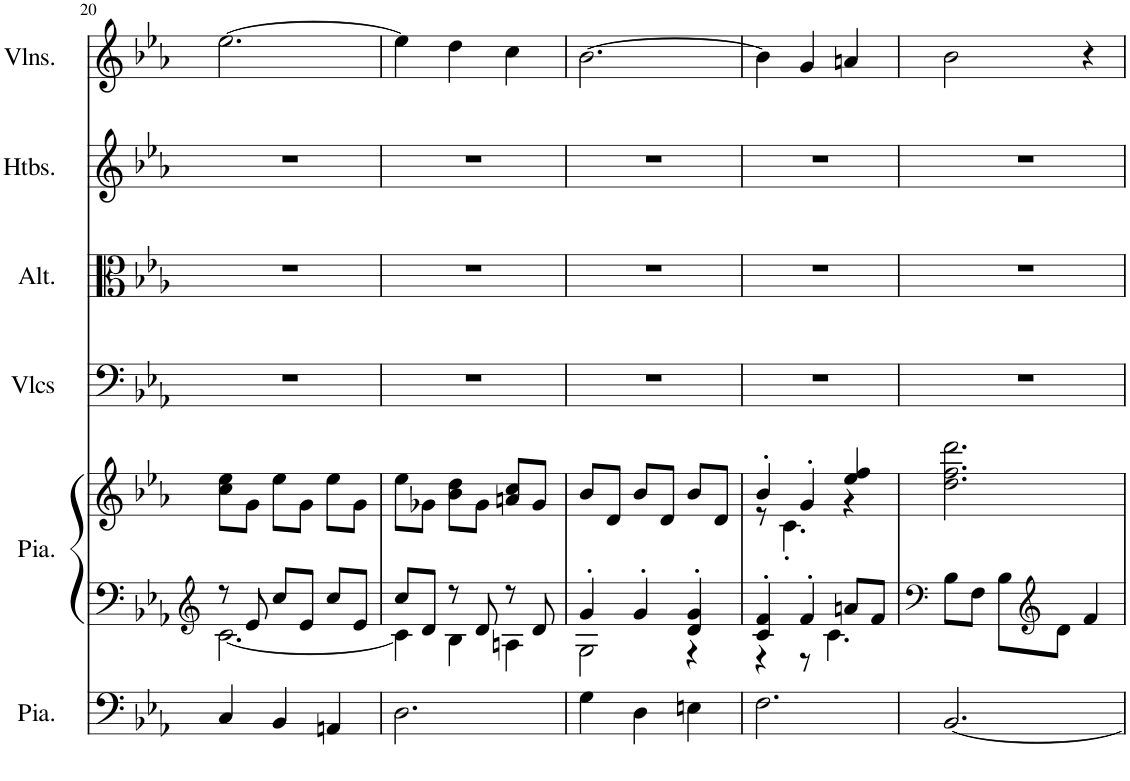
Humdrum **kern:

**kern	**kern	**kern	**kern	**kern	**kern	**kern
*part6	*part5	*part5	*part4	*part3	*part2	*part1
*staff7	*staff6	*staff5	*staff4	*staff3	*staff2	*staff1
*I"Piano, Pedals	*I"Piano, Organ	*	*I"Violoncelles, Bass	*I"Altos, Tenor	*I"Hautbois, Alto	*I"Violons, Soprano
*I'Pia.	*I'Pia.	*	*I'Vlcs	*I'Alt.	*I'Htbs.	*I'Vlns.
!!LO:PB:g=z
*clefF4	*clefG2	*clefG2	*clefF4	*clefC3	*clefG2	*clefG2
*k[b-e-a-]	*k[b-e-a-]	*k[b-e-a-]	*k[b-e-a-]	*k[b-e-a-]	*k[b-e-a-]	*k[b-e-a-]
*M3/4	*M3/4	*M3/4	*M3/4	*M3/4	*M3/4	*M3/4
=20	=20	=20	=20	=20	=20	=20
*	*^	*	*	*	*	*
4C/	8r	[2.c\	8cc\ 8ee-\L	2.r	2.r	2.r	[2.ee-\
.	8e-/	.	8g\J	.	.	.	.
4BB-/	8cc/L	.	8ee-\L	.	.	.	.
.	8e-/J	.	8g\J	.	.	.	.
4AAn/	8cc/L	.	8ee-\L	.	.	.	.
.	8e-/J	.	8g\J	.	.	.	.
=21	=21	=21	=21	=21	=21	=21	=21
2.D\	8cc/L	4c\]	8ee-\L	2.r	2.r	2.r	4ee-\]
.	8d/J	.	8g-X\J	.	.	.	.
.	8r	4B-\	8b-\ 8dd\L	.	.	.	4dd\
.	8d/	.	8g-\J	.	.	.	.
.	8r	4An\	8an/ 8cc/L	.	.	.	4cc\
.	8d/	.	8g-/J	.	.	.	.
=22	=22	=22	=22	=22	=22	=22	=22
4G\	4g'/	2G\	8b-/L	2.r	2.r	2.r	[2.b-\
.	.	.	8d/J	.	.	.	.
4D\	4g'/	.	8b-/L	.	.	.	.
.	.	.	8d/J	.	.	.	.
4En\	4d/' 4g/'	4r	8b-/L	.	.	.	.
.	.	.	8d/J	.	.	.	.
=23	=23	=23	=23	=23	=23	=23	=23
*	*	*	*^	*	*	*	*
2.F\	4c/' 4f/'	4r	4b-'/	8r	2.r	2.r	2.r	4b-\]
.	.	.	.	4.c'\	.	.	.	.
.	4f'/	8r	4g'/	.	.	.	.	4g/
.	.	4.c\	.	.	.	.	.	.
.	8an/L	.	4ee-/ 4ff/	4r	.	.	.	4an/
.	8f/J	.	.	.	.	.	.	.
*	*v	*v	*	*	*	*	*	*
*	*	*v	*v	*	*	*	*
=24	=24	=24	=24	=24	=24	=24
*	*clefF4	*	*	*	*	*
[2.BB-/	8B-\L	2.dd\ 2.ff\ 2.ddd\	2.r	2.r	2.r	2b-\
.	8F\J	.	.	.	.	.
.	8B-\L	.	.	.	.	.
*	*clefG2	*	*	*	*	*
.	8d\J	.	.	.	.	.
.	4f/	.	.	.	.	4r
=	=	=	=	=	=	=
*-	*-	*-	*-	*-	*-	*-
